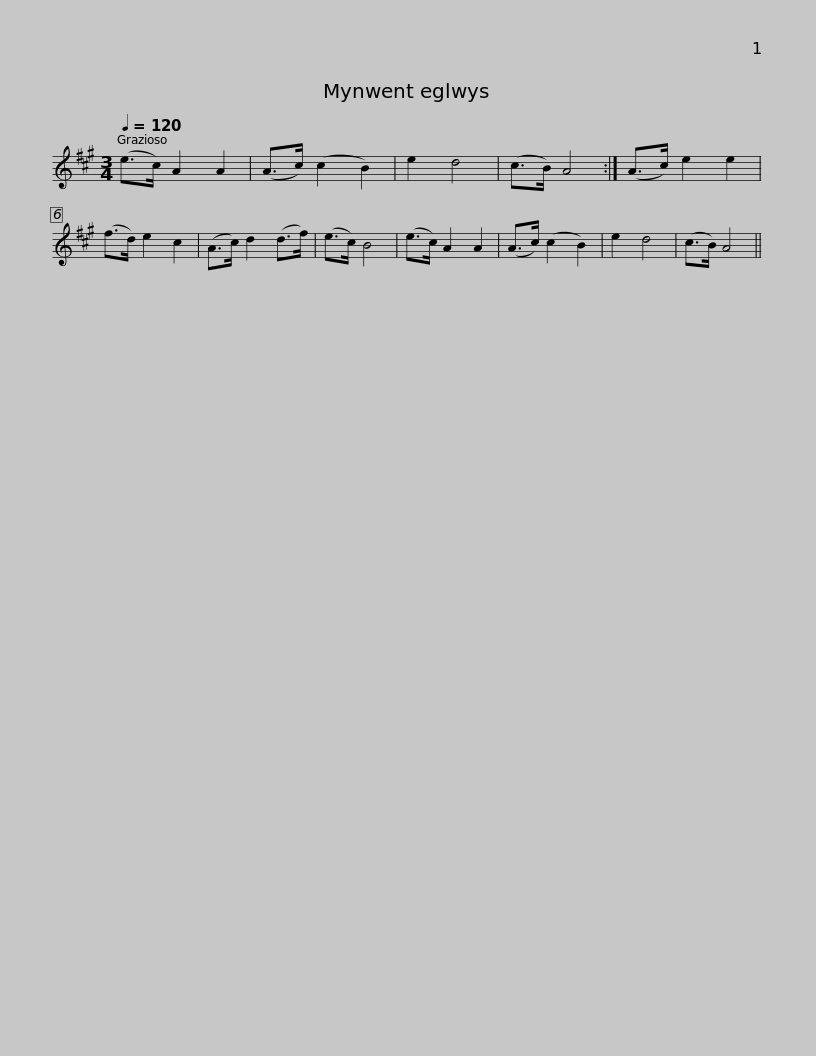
X:1
L:1/8
Q:1/4=120
M:3/4
I:linebreak $
K:A
V:1 treble
V:1
 (e>c) A2 A2 | (A>c) (c2 B2) | e2 d4 | (c>B) A4 :| (A>c) e2 e2 | %5
 (f>d) e2 c2 | (A>c) d2 (d>f) | (e>c) B4 | (e>c) A2 A2 |$ (A>c) (c2 B2) | %10
 e2 d4 | (c>B) A4 || %12
